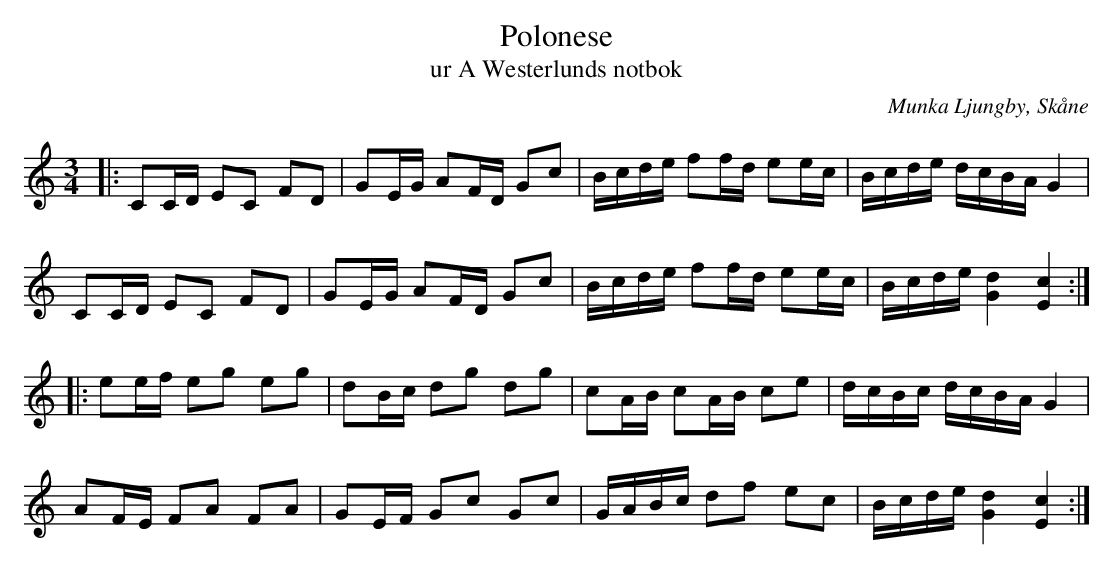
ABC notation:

X:1
T:Polonese
T:ur A Westerlunds notbok
O:Munka Ljungby, Skåne
M:3/4
L:1/16
Q:100
K:C
|:C2CD E2C2 F2D2|G2EG A2FD G2c2|Bcde f2fd e2ec|Bcde dcBAG4|
C2CD E2C2 F2D2|G2EG A2FD G2c2|Bcde f2fd e2ec|Bcde [Gd]4[Ec]4:|
|:e2ef e2g2 e2g2|d2Bc d2g2 d2g2|c2AB c2AB c2e2|dcBc dcBAG4|
A2FE F2A2 F2A2|G2EF G2c2 G2c2|GABc d2f2 e2c2|Bcde [Gd]4[Ec]4:|
